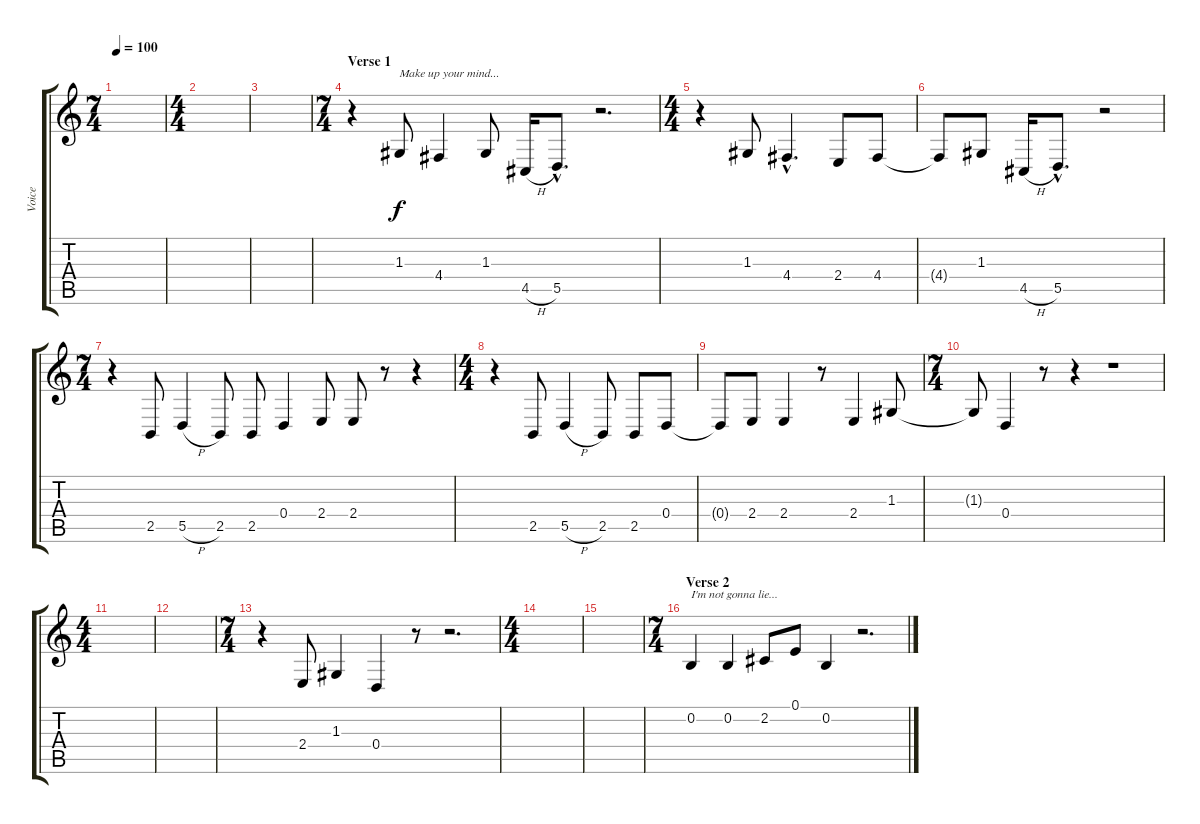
\track ("Voice" "Voice") {instrument tenorsax}
\staff {score tabs}
\tuning (E4 B3 G3 D3 A2 E2) {hide}
\ts (7 4)
\tempo 100
\clef g2
\ks c
|
\ts (4 4)
|
|
\ts (7 4)
\section ("" "Verse 1")
r.4 1.3.8{txt "Make up your mind..."} 4.4.4 1.3.8 4.5{h}.16 5.5{hac}.8{d} r.2{d} |
\ts (4 4)
r.4 1.3.8 4.4{hac}.4{d} 2.4.8 4.4.8 |
4.4{t}.8 1.3.8 4.5{h}.16 5.5{hac}.8{d} r.2 |
\ts (7 4)
r.4 2.5.8 5.5{h}.4 2.5.8 2.5.8 0.4.4 2.4.8 2.4.8 r.8 r.4 |
\ts (4 4)
r.4 2.5.8 5.5{h}.4 2.5.8 2.5.8 0.4.8 |
0.4{t}.8 2.4.8 2.4.4 r.8 2.4.4 1.3.8 |
\ts (7 4)
1.3{t}.8 0.4.4 r.8 r.4 r.1 |
\ts (4 4)
|
|
\ts (7 4)
r.4 2.4.8 1.3.4 0.4.4 r.8 r.2{d} |
\ts (4 4)
|
|
\ts (7 4)
\section ("" "Verse 2")
0.2.4{txt "I'm not gonna lie..."} 0.2.4 2.2.8 0.1.8 0.2.4 r.2{d}
